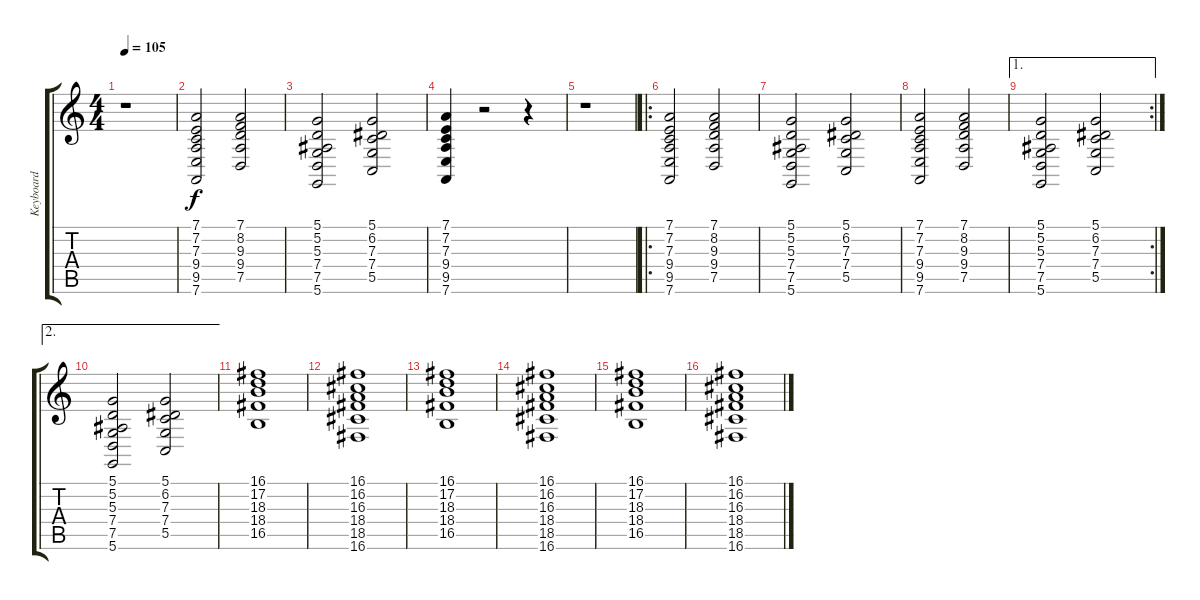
\track ("Keyboard" "Keyboard") {instrument choiraahs}
\staff {score tabs}
\tuning (D4 A3 F3 C3 G2 D2) {hide}
\ts (4 4)
\tempo 105
\clef g2
\ks c
r.1{dy f} |
(7.1 7.2 7.3 9.4 9.5 7.6).2{instrument choiraahs} (7.1 8.2 9.3 9.4 7.5).2 |
(5.1 5.2 5.3 7.4 7.5 5.6).2 (5.1 6.2 7.3 7.4 5.5).2 |
(7.1 7.2 7.3 9.4 9.5 7.6).4 r.2 r.4 |
r.1 |
\ro
(7.1 7.2 7.3 9.4 9.5 7.6).2{instrument choiraahs} (7.1 8.2 9.3 9.4 7.5).2 |
(5.1 5.2 5.3 7.4 7.5 5.6).2 (5.1 6.2 7.3 7.4 5.5).2 |
(7.1 7.2 7.3 9.4 9.5 7.6).2 (7.1 8.2 9.3 9.4 7.5).2 |
\ae 1
\rc 2
(5.1 5.2 5.3 7.4 7.5 5.6).2 (5.1 6.2 7.3 7.4 5.5).2 |
\ae 2
(5.1 5.2 5.3 7.4 7.5 5.6).2 (5.1 6.2 7.3 7.4 5.5).2 |
(16.1 17.2 18.3 18.4 16.5).1{volume 7} |
(16.1 16.2 16.3 18.4 18.5 16.6).1 |
(16.1 17.2 18.3 18.4 16.5).1 |
(16.1 16.2 16.3 18.4 18.5 16.6).1 |
(16.1 17.2 18.3 18.4 16.5).1 |
(16.1 16.2 16.3 18.4 18.5 16.6).1
